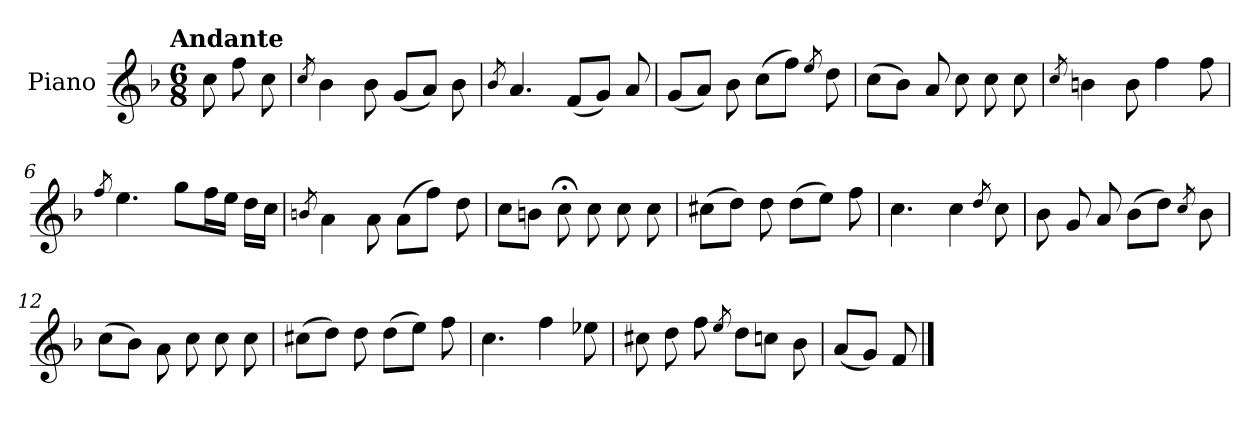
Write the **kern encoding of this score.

**kern
*part1
*staff1
*I"Piano
*I'Pno.
*clefG2
*k[b-]
!!LO:TX:omd:t=Andante
*M6/8
*MM92
=
8cc\
8ff\
8cc\
=1
8qcc/
4b-\
8b-\
(<8g/L
8a/J)
8b-\
=2
8qb-/
4.a/
(<8f/L
8g/J)
8a/
=3
(<8g/L
8a/J)
8b-\
(>8cc\L
8ff\J)
8qee/
8dd\
!!LO:LB:g=z
=4
(>8cc\L
8b-\J)
8a/
8cc\
8cc\
8cc\
=5
8qcc/
4bn\
8b\
4ff\
8ff\
=6
8qff/
4.ee\
8gg\L
16ff\L
16ee\JJ
16dd\LL
16cc\JJ
=7
8qbn/
4a\
8a\
(>8a\L
8ff\J)
8dd\
=8
8cc\L
8bn\J
8cc;<\
8cc\
8cc\
8cc\
!!LO:LB:g=z
=9
(>8cc#X\L
8dd\J)
8dd\
(>8dd\L
8ee\J)
8ff\
=10
4.cc\
4cc\
8qdd/
8cc\
=11
8b-\
8g/
8a/
(>8b-\L
8dd\J)
8qcc/
8b-\
=12
(>8cc\L
8b-\J)
8a\
8cc\
8cc\
8cc\
!!LO:LB:g=z
=13
(>8cc#X\L
8dd\J)
8dd\
(>8dd\L
8ee\J)
8ff\
=14
4.cc\
4ff\
8ee-X\
=15
8cc#X\
8dd\
8ff\
8qee/
8dd\L
8ccn\J
8b-\
=16
(<8a/L
8g/J)
8f/
==
*-
